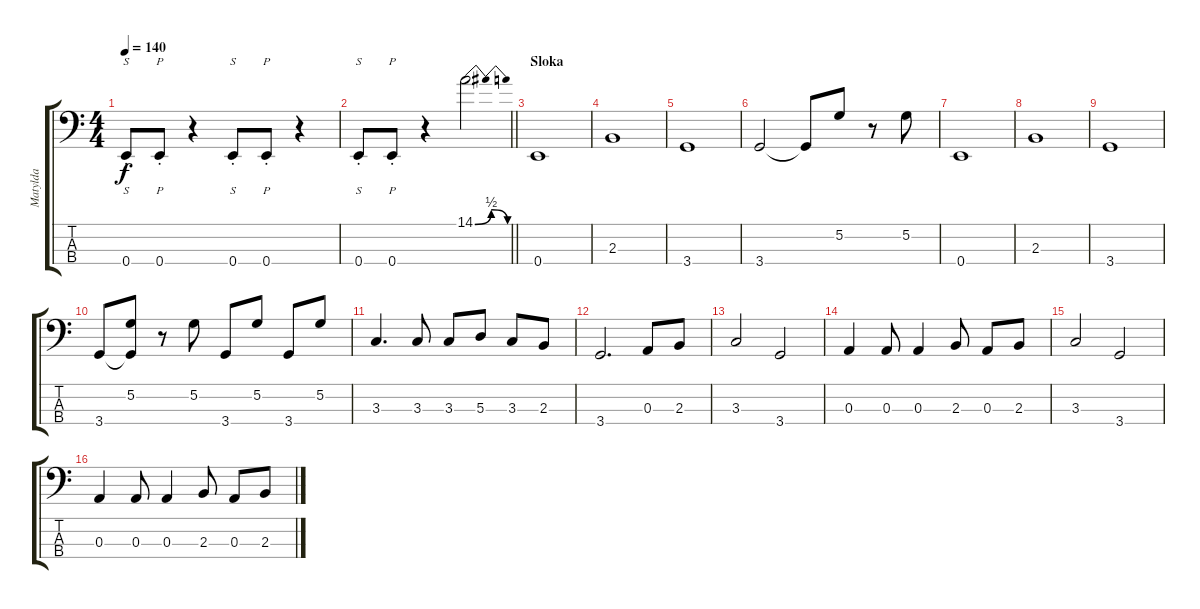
\track ("Matylda" "Matylda") {instrument electricbassfinger}
\staff {score tabs}
\tuning (G2 D2 A1 E1) {hide}
\ts (4 4)
\tempo 140
\clef f4
\ks c
0.4{st}.8{s dy f} 0.4{st}.8{p} r.4 0.4{st}.8{s} 0.4{st}.8{p} r.4 |
\barLineRight lightlight
0.4{st}.8{s} 0.4{st}.8{p} r.4 14.1{be (bendrelease 0 0 10 2 20 2 60 0)}.2 |
\section ("" "Sloka")
0.4.1 |
2.3.1 |
3.4.1 |
3.4.2 3.4{t}.8 5.2.8 r.8 5.2.8 |
0.4.1 |
2.3.1 |
3.4.1 |
3.4.8 (5.2 3.4{t}).8 r.8 5.2.8 3.4.8 5.2.8 3.4.8 5.2.8 |
3.3.4{d} 3.3.8 3.3.8 5.3.8 3.3.8 2.3.8 |
3.4.2{d} 0.3.8 2.3.8 |
3.3.2 3.4.2 |
0.3.4 0.3.8 0.3.4 2.3.8 0.3.8 2.3.8 |
3.3.2 3.4.2 |
0.3.4 0.3.8 0.3.4 2.3.8 0.3.8 2.3.8
